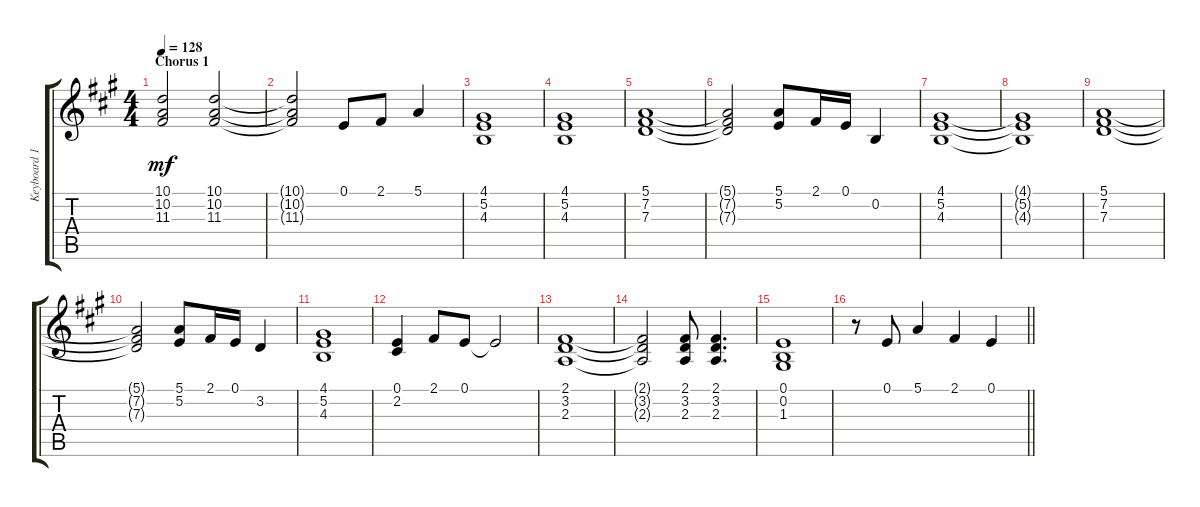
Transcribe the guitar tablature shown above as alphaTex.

\track ("Keyboard 1" "Keyboard 1") {instrument electricgrandpiano}
\staff {score tabs}
\tuning (E4 B3 G3 D3 A2 E2) {hide}
\ts (4 4)
\section ("" "Chorus 1")
\tempo 128
\clef g2
\ks f#minor
(10.1 10.2 11.3).2{dy mf} (10.1 10.2 11.3).2 |
(10.1{t} 10.2{t} 11.3{t}).2 0.1.8 2.1.8 5.1.4 |
(4.1 5.2 4.3).1 |
(4.1 5.2 4.3).1 |
(5.1 7.2 7.3).1 |
(5.1{t} 7.2{t} 7.3{t}).2 (5.1 5.2).8 2.1.16 0.1.16 0.2.4 |
(4.1 5.2 4.3).1 |
(4.1{t} 5.2{t} 4.3{t}).1 |
(5.1 7.2 7.3).1 |
(5.1{t} 7.2{t} 7.3{t}).2 (5.1 5.2).8 2.1.16 0.1.16 3.2.4 |
(4.1 5.2 4.3).1 |
(0.1 2.2).4 2.1.8 0.1.8 0.1{t}.2 |
(2.1 3.2 2.3).1 |
(2.1{t} 3.2{t} 2.3{t}).2 (2.1 3.2 2.3).8 (2.1 3.2 2.3).4{d} |
(0.1 0.2 1.3).1 |
\barLineRight lightlight
r.8 0.1.8 5.1.4 2.1.4 0.1.4
